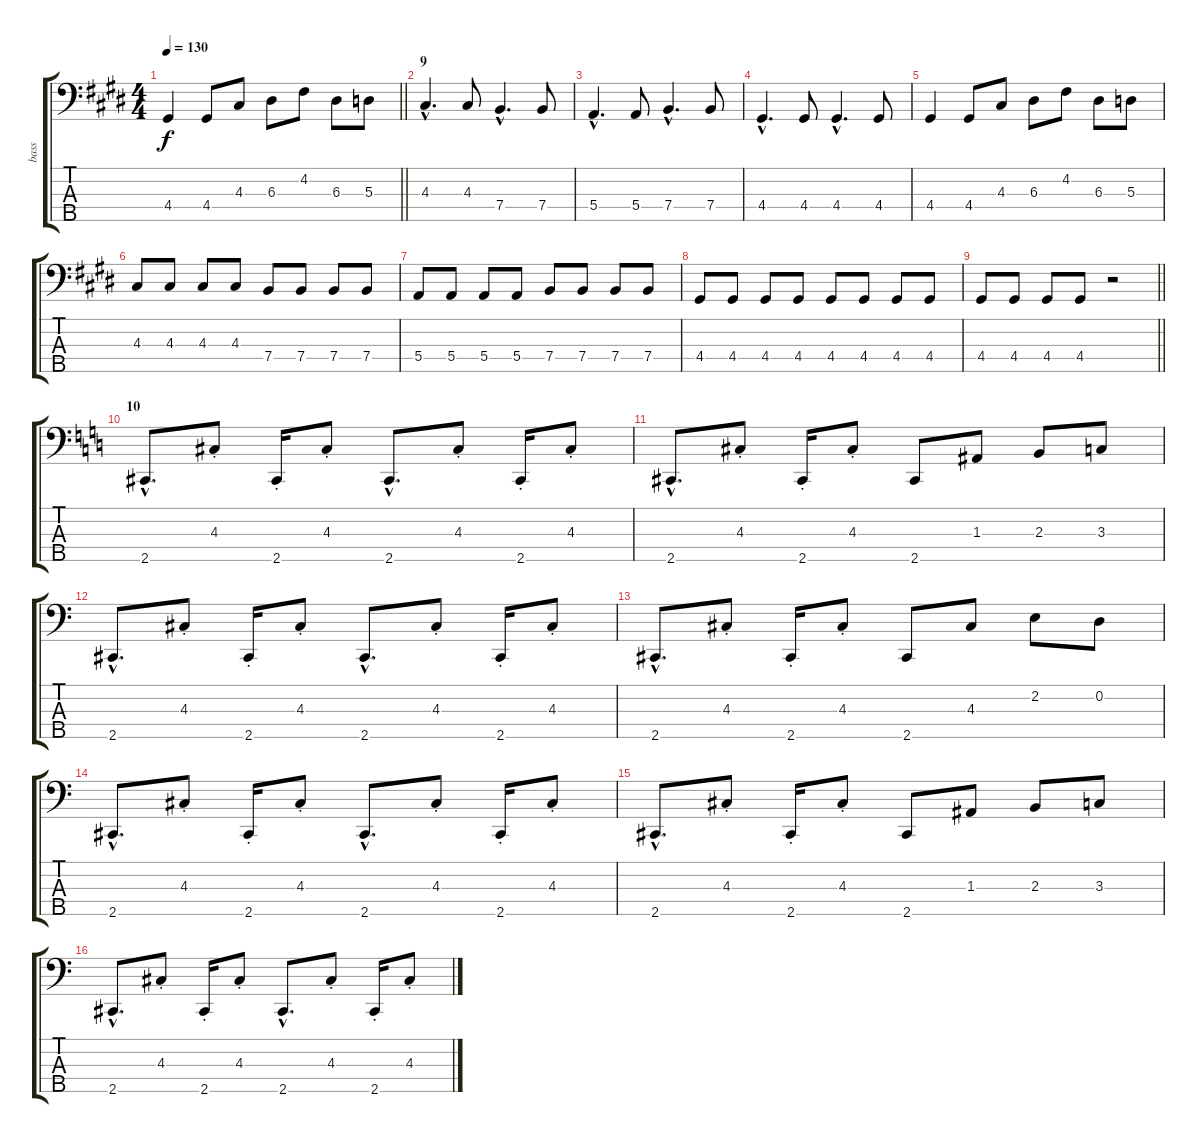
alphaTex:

\track ("bass" "bass") {instrument electricbassfinger}
\staff {score tabs}
\tuning (G2 D2 A1 E1 B0) {hide}
\ts (4 4)
\tempo 130
\clef f4
\barLineRight lightlight
\ks e
4.4.4{dy f} 4.4.8 4.3.8 6.3.8 4.2.8 6.3.8 5.3.8 |
\section ("" "9")
4.3{hac}.4{d} 4.3.8 7.4{hac}.4{d} 7.4.8 |
5.4{hac}.4{d} 5.4.8 7.4{hac}.4{d} 7.4.8 |
4.4{hac}.4{d} 4.4.8 4.4{hac}.4{d} 4.4.8 |
4.4.4 4.4.8 4.3.8 6.3.8 4.2.8 6.3.8 5.3.8 |
4.3.8 4.3.8 4.3.8 4.3.8 7.4.8 7.4.8 7.4.8 7.4.8 |
5.4.8 5.4.8 5.4.8 5.4.8 7.4.8 7.4.8 7.4.8 7.4.8 |
4.4.8 4.4.8 4.4.8 4.4.8 4.4.8 4.4.8 4.4.8 4.4.8 |
\barLineRight lightlight
4.4.8 4.4.8 4.4.8 4.4.8 r.2 |
\section ("" "10")
\ks c
2.5{hac}.8{d} 4.3{st}.8 2.5{st}.16 4.3{st}.8 2.5{hac}.8{d} 4.3{st}.8 2.5{st}.16 4.3{st}.8 |
2.5{hac}.8{d} 4.3{st}.8 2.5{st}.16 4.3{st}.8 2.5.8 1.3.8 2.3.8 3.3.8 |
2.5{hac}.8{d} 4.3{st}.8 2.5{st}.16 4.3{st}.8 2.5{hac}.8{d} 4.3{st}.8 2.5{st}.16 4.3{st}.8 |
2.5{hac}.8{d} 4.3{st}.8 2.5{st}.16 4.3{st}.8 2.5.8 4.3.8 2.2.8 0.2.8 |
2.5{hac}.8{d} 4.3{st}.8 2.5{st}.16 4.3{st}.8 2.5{hac}.8{d} 4.3{st}.8 2.5{st}.16 4.3{st}.8 |
2.5{hac}.8{d} 4.3{st}.8 2.5{st}.16 4.3{st}.8 2.5.8 1.3.8 2.3.8 3.3.8 |
2.5{hac}.8{d} 4.3{st}.8 2.5{st}.16 4.3{st}.8 2.5{hac}.8{d} 4.3{st}.8 2.5{st}.16 4.3{st}.8
